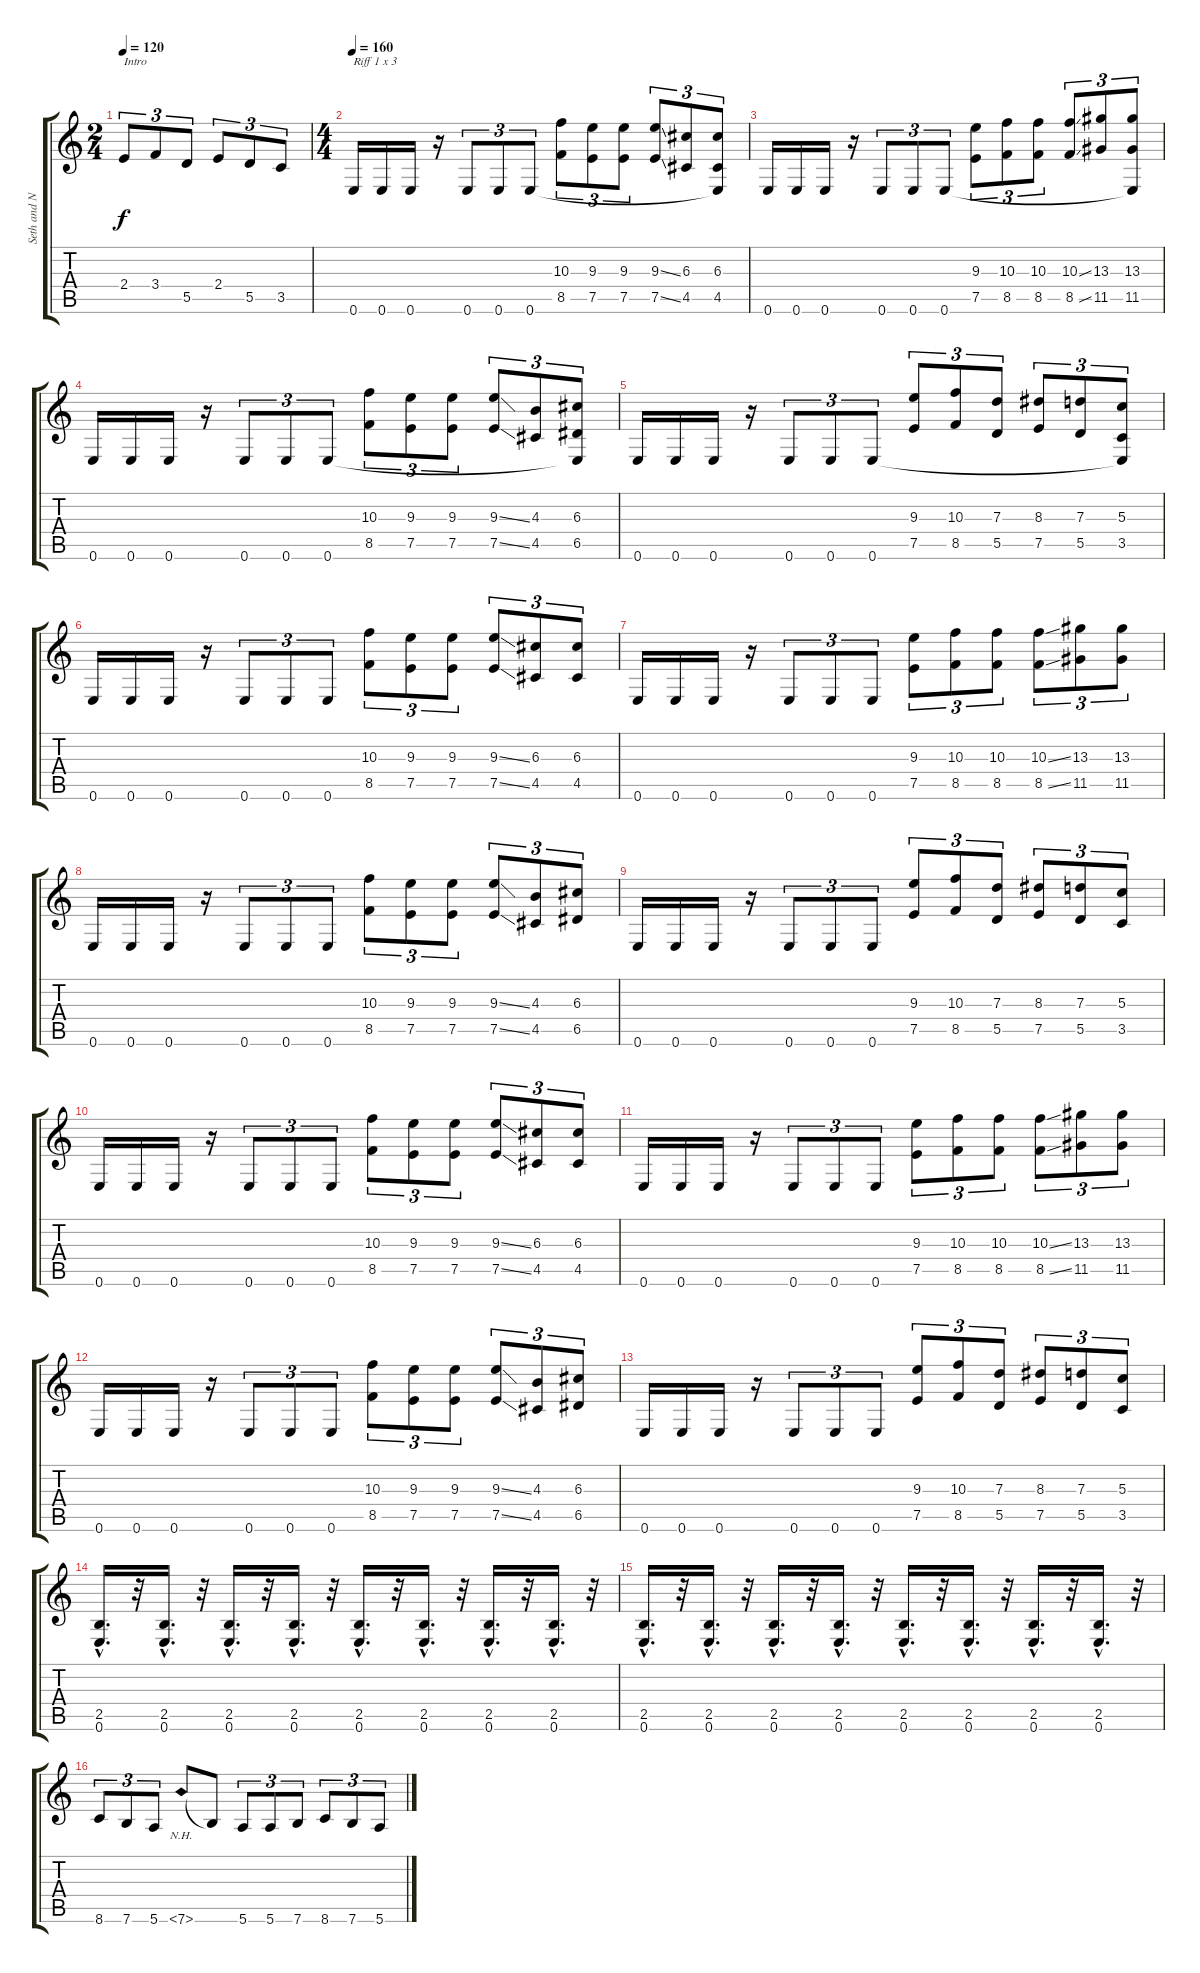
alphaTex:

\track ("Seth and Nergal" "Seth and N") {instrument distortionguitar}
\staff {score tabs}
\tuning (E4 B3 G3 D3 A2 E2) {hide}
\ts (2 4)
\tempo 120
\tempo 160
\tempo 120
\clef g2
\ks c
2.4.8{tu (3 2) txt "Intro" dy f instrument distortionguitar} 3.4.8{tu (3 2)} 5.5.8{tu (3 2)} 2.4.8{tu (3 2)} 5.5.8{tu (3 2)} 3.5.8{tu (3 2)} |
\ts (4 4)
\tempo 160
0.6.16{txt "Riff 1 x 3"} 0.6.16 0.6.16 r.16 0.6.8{tu (3 2)} 0.6.8{tu (3 2)} 0.6.8{tu (3 2)} (10.3 8.5).8{tu (3 2)} (9.3 7.5).8{tu (3 2)} (9.3 7.5).8{tu (3 2)} (9.3{ss} 7.5{ss}).8{tu (3 2)} (6.3 4.5).8{tu (3 2)} (6.3 4.5 0.6{t}).8{tu (3 2)} |
0.6.16 0.6.16 0.6.16 r.16 0.6.8{tu (3 2)} 0.6.8{tu (3 2)} 0.6.8{tu (3 2)} (9.3 7.5).8{tu (3 2)} (10.3 8.5).8{tu (3 2)} (10.3 8.5).8{tu (3 2)} (10.3{ss} 8.5{ss}).8{tu (3 2)} (13.3 11.5).8{tu (3 2)} (13.3 11.5 0.6{t}).8{tu (3 2)} |
0.6.16 0.6.16 0.6.16 r.16 0.6.8{tu (3 2)} 0.6.8{tu (3 2)} 0.6.8{tu (3 2)} (10.3 8.5).8{tu (3 2)} (9.3 7.5).8{tu (3 2)} (9.3 7.5).8{tu (3 2)} (9.3{ss} 7.5{ss}).8{tu (3 2)} (4.3 4.5).8{tu (3 2)} (6.3 6.5 0.6{t}).8{tu (3 2)} |
0.6.16 0.6.16 0.6.16 r.16 0.6.8{tu (3 2)} 0.6.8{tu (3 2)} 0.6.8{tu (3 2)} (9.3 7.5).8{tu (3 2)} (10.3 8.5).8{tu (3 2)} (7.3 5.5).8{tu (3 2)} (8.3 7.5).8{tu (3 2)} (7.3 5.5).8{tu (3 2)} (5.3 3.5 0.6{t}).8{tu (3 2)} |
0.6.16 0.6.16 0.6.16 r.16 0.6.8{tu (3 2)} 0.6.8{tu (3 2)} 0.6.8{tu (3 2)} (10.3 8.5).8{tu (3 2)} (9.3 7.5).8{tu (3 2)} (9.3 7.5).8{tu (3 2)} (9.3{ss} 7.5{ss}).8{tu (3 2)} (6.3 4.5).8{tu (3 2)} (6.3 4.5).8{tu (3 2)} |
0.6.16 0.6.16 0.6.16 r.16 0.6.8{tu (3 2)} 0.6.8{tu (3 2)} 0.6.8{tu (3 2)} (9.3 7.5).8{tu (3 2)} (10.3 8.5).8{tu (3 2)} (10.3 8.5).8{tu (3 2)} (10.3{ss} 8.5{ss}).8{tu (3 2)} (13.3 11.5).8{tu (3 2)} (13.3 11.5).8{tu (3 2)} |
0.6.16 0.6.16 0.6.16 r.16 0.6.8{tu (3 2)} 0.6.8{tu (3 2)} 0.6.8{tu (3 2)} (10.3 8.5).8{tu (3 2)} (9.3 7.5).8{tu (3 2)} (9.3 7.5).8{tu (3 2)} (9.3{ss} 7.5{ss}).8{tu (3 2)} (4.3 4.5).8{tu (3 2)} (6.3 6.5).8{tu (3 2)} |
0.6.16 0.6.16 0.6.16 r.16 0.6.8{tu (3 2)} 0.6.8{tu (3 2)} 0.6.8{tu (3 2)} (9.3 7.5).8{tu (3 2)} (10.3 8.5).8{tu (3 2)} (7.3 5.5).8{tu (3 2)} (8.3 7.5).8{tu (3 2)} (7.3 5.5).8{tu (3 2)} (5.3 3.5).8{tu (3 2)} |
0.6.16 0.6.16 0.6.16 r.16 0.6.8{tu (3 2)} 0.6.8{tu (3 2)} 0.6.8{tu (3 2)} (10.3 8.5).8{tu (3 2)} (9.3 7.5).8{tu (3 2)} (9.3 7.5).8{tu (3 2)} (9.3{ss} 7.5{ss}).8{tu (3 2)} (6.3 4.5).8{tu (3 2)} (6.3 4.5).8{tu (3 2)} |
0.6.16 0.6.16 0.6.16 r.16 0.6.8{tu (3 2)} 0.6.8{tu (3 2)} 0.6.8{tu (3 2)} (9.3 7.5).8{tu (3 2)} (10.3 8.5).8{tu (3 2)} (10.3 8.5).8{tu (3 2)} (10.3{ss} 8.5{ss}).8{tu (3 2)} (13.3 11.5).8{tu (3 2)} (13.3 11.5).8{tu (3 2)} |
0.6.16 0.6.16 0.6.16 r.16 0.6.8{tu (3 2)} 0.6.8{tu (3 2)} 0.6.8{tu (3 2)} (10.3 8.5).8{tu (3 2)} (9.3 7.5).8{tu (3 2)} (9.3 7.5).8{tu (3 2)} (9.3{ss} 7.5{ss}).8{tu (3 2)} (4.3 4.5).8{tu (3 2)} (6.3 6.5).8{tu (3 2)} |
0.6.16 0.6.16 0.6.16 r.16 0.6.8{tu (3 2)} 0.6.8{tu (3 2)} 0.6.8{tu (3 2)} (9.3 7.5).8{tu (3 2)} (10.3 8.5).8{tu (3 2)} (7.3 5.5).8{tu (3 2)} (8.3 7.5).8{tu (3 2)} (7.3 5.5).8{tu (3 2)} (5.3 3.5).8{tu (3 2)} |
(2.5{hac} 0.6{hac}).16{d} r.32 (2.5{hac} 0.6{hac}).16{d} r.32 (2.5{hac} 0.6{hac}).16{d} r.32 (2.5{hac} 0.6{hac}).16{d} r.32 (2.5{hac} 0.6{hac}).16{d} r.32 (2.5{hac} 0.6{hac}).16{d} r.32 (2.5{hac} 0.6{hac}).16{d} r.32 (2.5{hac} 0.6{hac}).16{d} r.32 |
(2.5{hac} 0.6{hac}).16{d} r.32 (2.5{hac} 0.6{hac}).16{d} r.32 (2.5{hac} 0.6{hac}).16{d} r.32 (2.5{hac} 0.6{hac}).16{d} r.32 (2.5{hac} 0.6{hac}).16{d} r.32 (2.5{hac} 0.6{hac}).16{d} r.32 (2.5{hac} 0.6{hac}).16{d} r.32 (2.5{hac} 0.6{hac}).16{d} r.32 |
8.6.8{tu (3 2)} 7.6.8{tu (3 2)} 5.6.8{tu (3 2)} 7.6{nh}.8 7.6{t}.8 5.6.8{tu (3 2)} 5.6.8{tu (3 2)} 7.6.8{tu (3 2)} 8.6.8{tu (3 2)} 7.6.8{tu (3 2)} 5.6.8{tu (3 2)}
